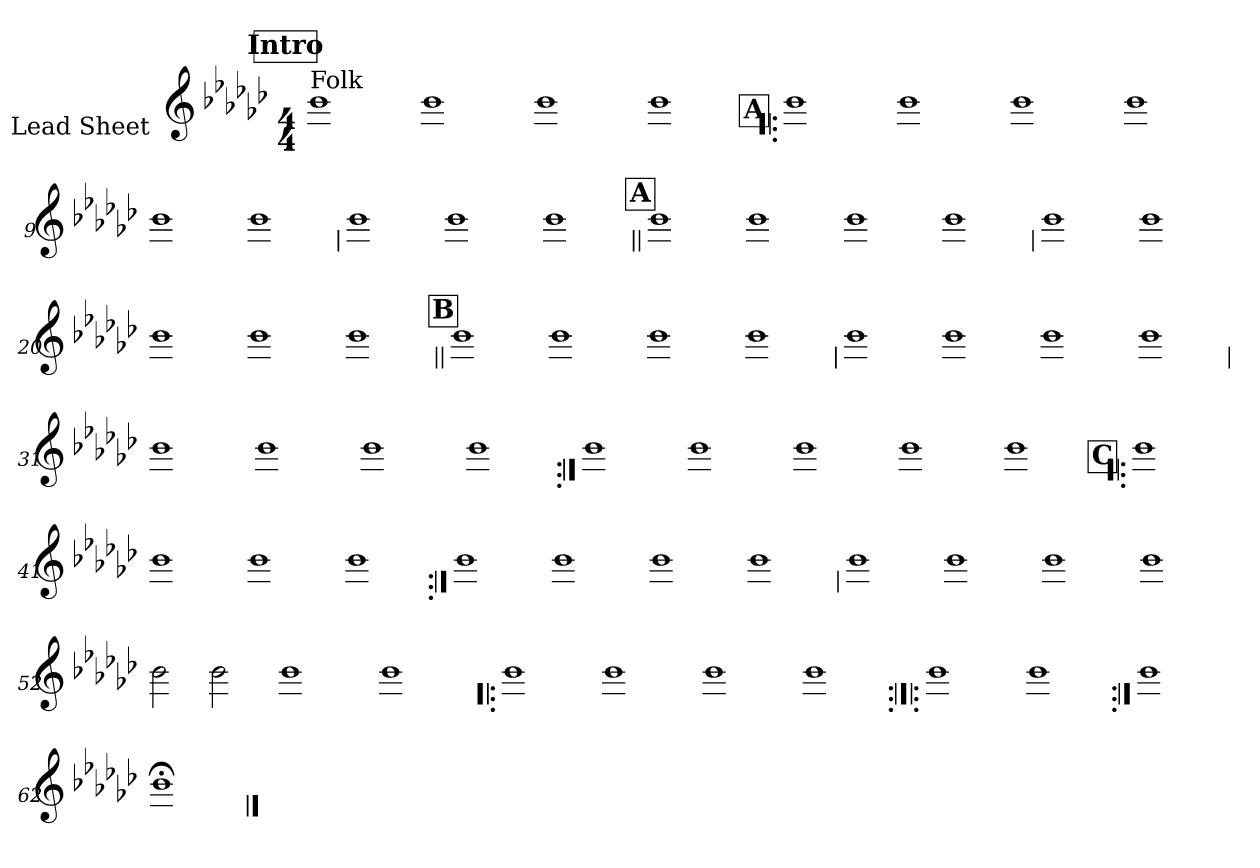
**kern
*part1
*staff1
*I"Lead Sheet
*stria0
*clefG2
*k[b-e-a-d-g-c-]
*e-:
*M4/4
*MM98
!!LO:REH:place=s1:a:t=Intro
=1||
!LO:TX:a:t=Folk
1b-
=2-
1b-
=3-
1b-
=4-
1b-
!!LO:LB:g=z
!!LO:REH:place=s1:a:t=A
=5!|:
1b-
=6-
1b-
=7-
1b-
=8-
1b-
=9-
1b-
=10-
1b-
!!LO:LB:g=z
=11
1b-
=12-
1b-
=13-
1b-
!!LO:REH:place=s1:a:t=A
=14||
1b-
=15-
1b-
=16-
1b-
=17-
1b-
!!LO:LB:g=z
=18
1b-
=19-
1b-
=20-
1b-
=21-
1b-
=22-
1b-
!!LO:LB:g=z
!!LO:REH:place=s1:a:t=B
=23||
1b-
=24-
1b-
=25-
1b-
=26-
1b-
!!LO:LB:g=z
=27
1b-
=28-
1b-
=29-
1b-
=30-
1b-
!!LO:LB:g=z
=31
1b-
=32-
1b-
=33-
1b-
=34-
1b-
!!LO:LB:g=z
=35:|!
1b-
=36-
1b-
=37-
1b-
=38-
1b-
=39-
1b-
!!LO:LB:g=z
!!LO:REH:place=s1:a:t=C
=40!|:
1b-
=41-
1b-
=42-
1b-
=43-
1b-
!!LO:LB:g=z
=44:|!
1b-
=45-
1b-
=46-
1b-
=47-
1b-
!!LO:LB:g=z
=48
1b-
=49-
1b-
=50-
1b-
=51-
1b-
=52-
2b-
2b-
=53-
1b-
=54-
1b-
!!LO:LB:g=z
=55!|:
1b-
=56-
1b-
=57-
1b-
=58-
1b-
=59:|!|:
1b-
=60-
1b-
=61:|!
1b-
=62-
1b-;
==
*-
